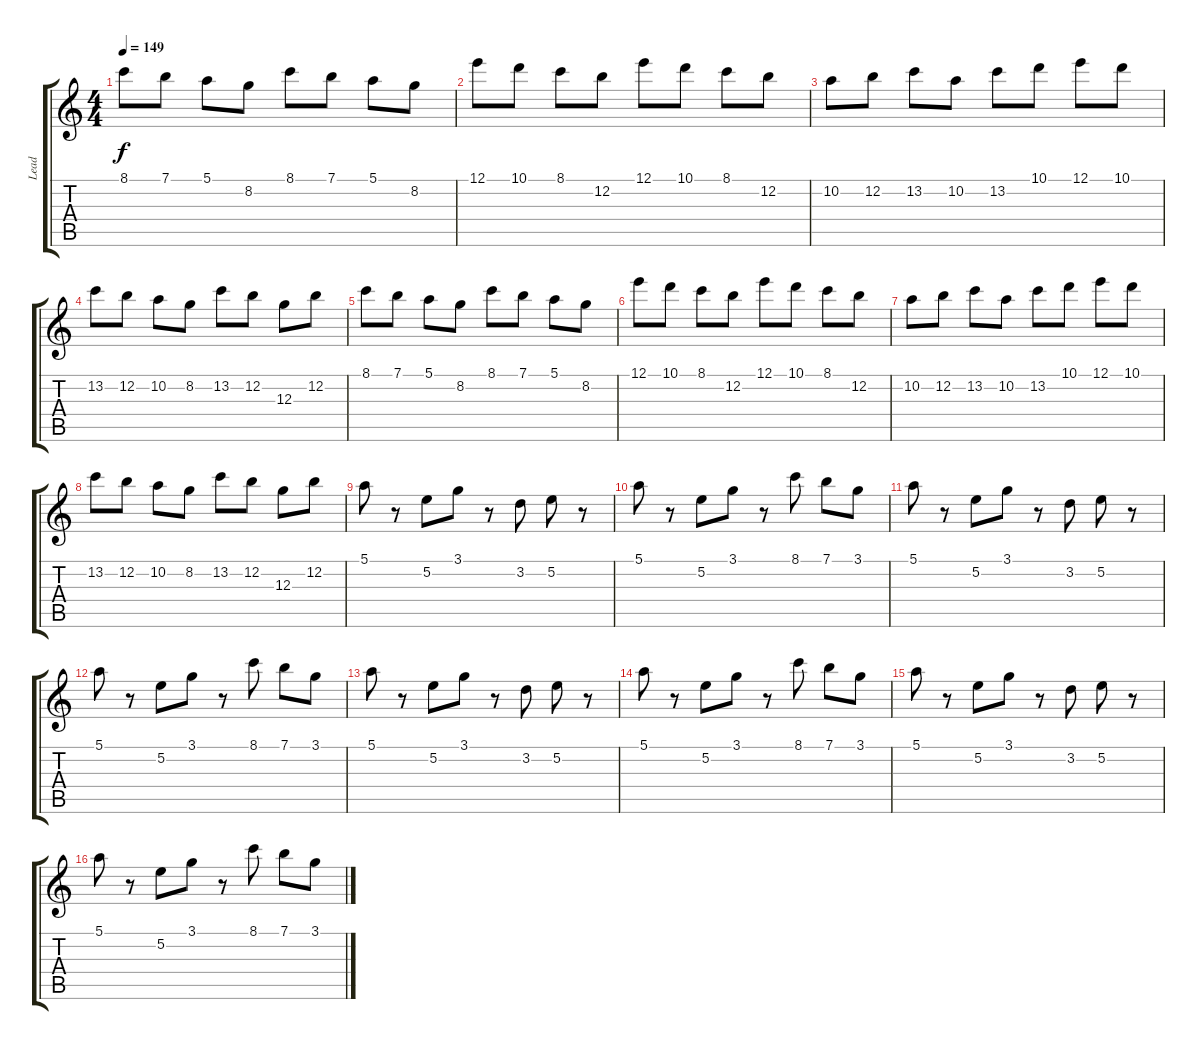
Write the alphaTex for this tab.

\track ("Lead" "Lead") {instrument overdrivenguitar}
\staff {score tabs}
\tuning (E4 B3 G3 D3 A2 E2) {hide}
\ts (4 4)
\tempo 149
\clef g2
\ks c
8.1.8{dy f} 7.1.8 5.1.8 8.2.8 8.1.8 7.1.8 5.1.8 8.2.8 |
12.1.8 10.1.8 8.1.8 12.2.8 12.1.8 10.1.8 8.1.8 12.2.8 |
10.2.8 12.2.8 13.2.8 10.2.8 13.2.8 10.1.8 12.1.8 10.1.8 |
13.2.8 12.2.8 10.2.8 8.2.8 13.2.8 12.2.8 12.3.8 12.2.8 |
8.1.8 7.1.8 5.1.8 8.2.8 8.1.8 7.1.8 5.1.8 8.2.8 |
12.1.8 10.1.8 8.1.8 12.2.8 12.1.8 10.1.8 8.1.8 12.2.8 |
10.2.8 12.2.8 13.2.8 10.2.8 13.2.8 10.1.8 12.1.8 10.1.8 |
13.2.8 12.2.8 10.2.8 8.2.8 13.2.8 12.2.8 12.3.8 12.2.8 |
5.1.8 r.8 5.2.8 3.1.8 r.8 3.2.8 5.2.8 r.8 |
5.1.8 r.8 5.2.8 3.1.8 r.8 8.1.8 7.1.8 3.1.8 |
5.1.8 r.8 5.2.8 3.1.8 r.8 3.2.8 5.2.8 r.8 |
5.1.8 r.8 5.2.8 3.1.8 r.8 8.1.8 7.1.8 3.1.8 |
5.1.8 r.8 5.2.8 3.1.8 r.8 3.2.8 5.2.8 r.8 |
5.1.8 r.8 5.2.8 3.1.8 r.8 8.1.8 7.1.8 3.1.8 |
5.1.8 r.8 5.2.8 3.1.8 r.8 3.2.8 5.2.8 r.8 |
5.1.8 r.8 5.2.8 3.1.8 r.8 8.1.8 7.1.8 3.1.8
